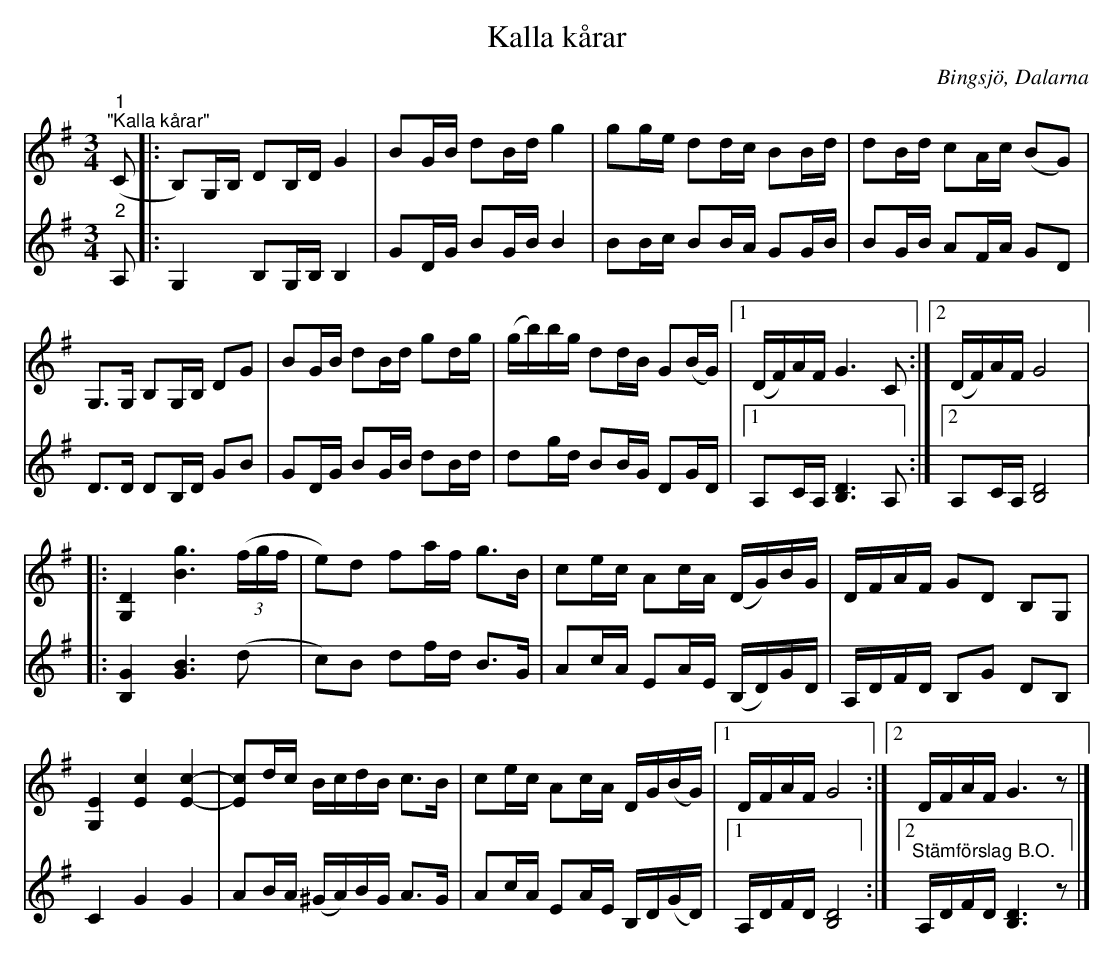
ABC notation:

X:1
T:Kalla kårar
O:Bingsjö, Dalarna
L:1/16
M:3/4
K:G
V:1
"^1""^\"Kalla kårar\"" (C2 |: B,2)G,B, D2B,D G4 | B2GB d2Bd g4 | g2ge d2dc B2Bd | d2Bd c2Ac (B2G2) |
G,2>G,2 B,2G,B, D2G2 | B2GB d2Bd g2dg | (gb)bg d2dB G2(BG) |1 (DF)AF G6 C2 :|2 (DF)AF G8 |:
[G,D]4 [Bg]6 (3(fgf | e2)d2 f2af g2>B2 | c2ec A2cA (DG)BG | DFAF G2D2 B,2G,2 |
[G,E]4 [Ec]4 [Ec]4- | [Ec]2dc BcdB c2>B2 | c2ec A2cA DG(BG) |1 DFAF G8 :|2 DFAF G6 z2 |]
V:2
"^2" A,2 |: G,4 B,2G,B, B,4 | G2DG B2GB B4 | B2Bc B2BA G2GB | B2GB A2FA G2D2 |
D2>D2 D2B,D G2B2 | G2DG B2GB d2Bd | d2gd B2BG D2GD |1 A,2CA, [B,D]6 A,2 :|2 A,2CA, [B,D]8 |:
[B,G]4 [GB]6 (d2 | c2)B2 d2fd B2>G2 | A2cA E2AE (B,D)GD | A,DFD B,2G2 D2B,2 |
C4 G4 G4 | A2BA (^GA)BG A2>G2 | A2cA E2AE B,D(GD) |1 A,DFD [B,D]8 :|2"^Stämförslag B.O." A,DFD [B,D]6 z2 |]
